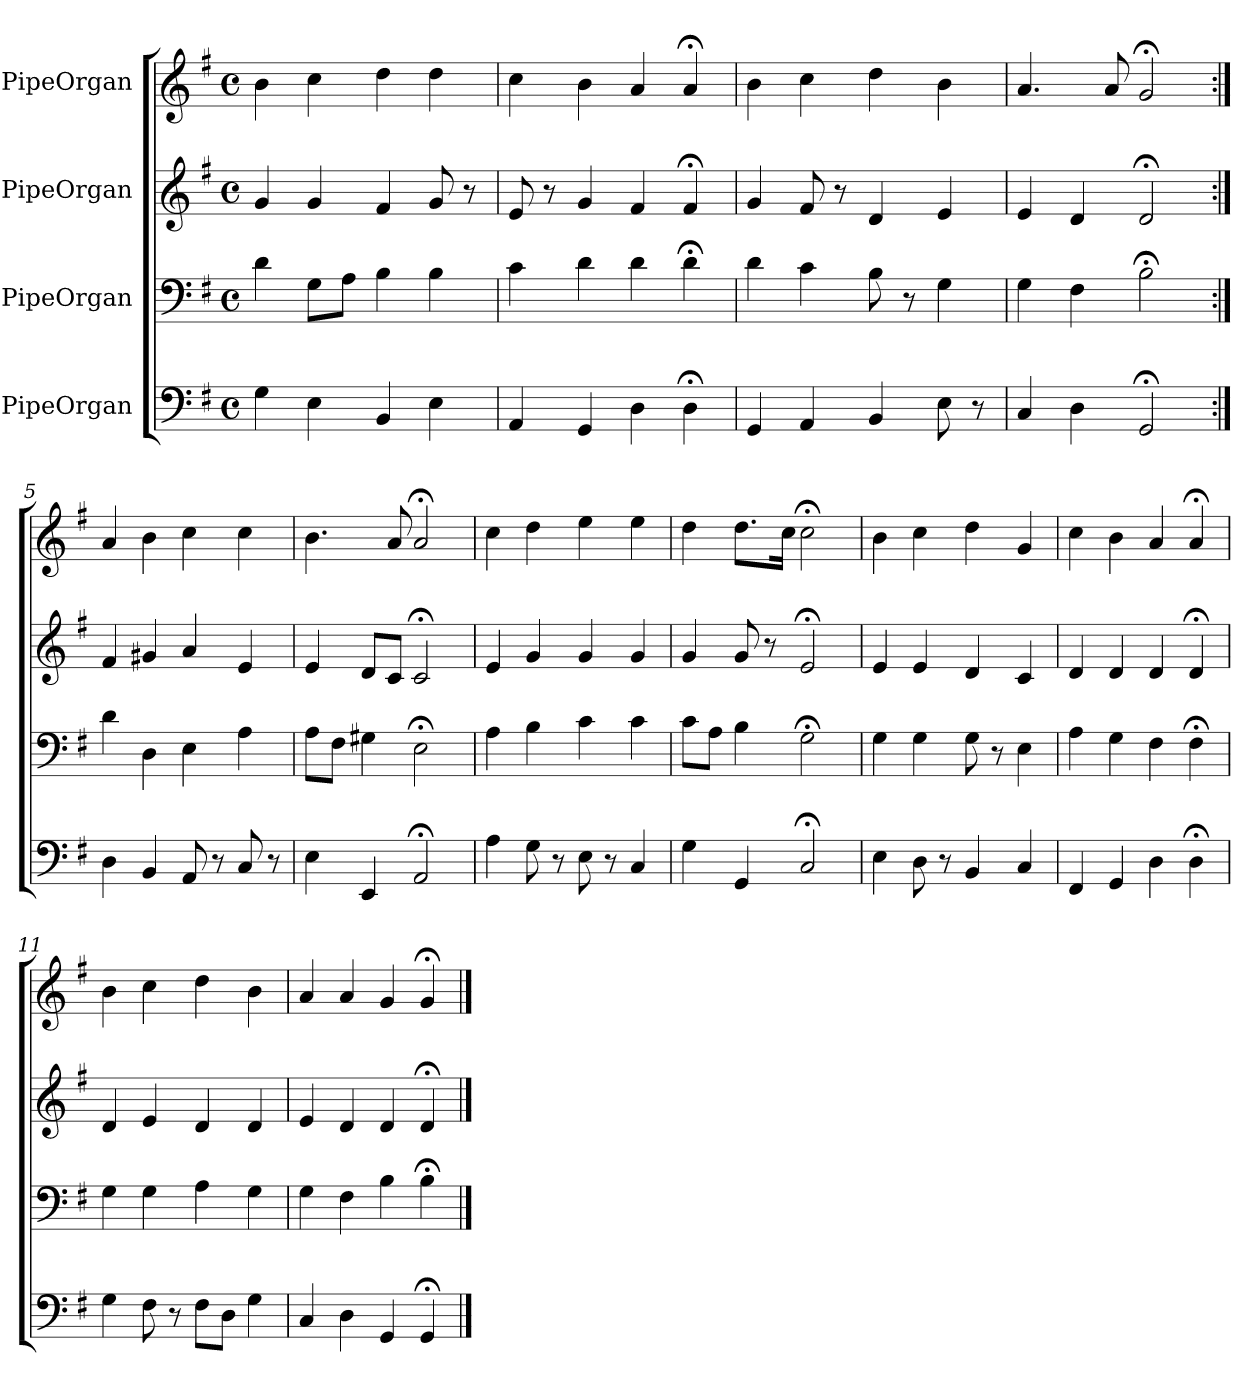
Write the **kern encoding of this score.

**kern	**kern	**kern	**kern
*part4	*part3	*part2	*part1
*staff4	*staff3	*staff2	*staff1
*I"PipeOrgan	*I"PipeOrgan	*I"PipeOrgan	*I"PipeOrgan
*k[f#]	*k[f#]	*k[f#]	*k[f#]
*G:	*G:	*G:	*G:
*M4/4	*M4/4	*M4/4	*M4/4
*met(c)	*met(c)	*met(c)	*met(c)
*MM60	*MM60	*MM60	*MM60
=1	=1	=1	=1
4G	4d	4g	4b
4E	8GL	4g	4cc
.	8AJ	.	.
4BB	4B	4f#	4dd
4E	4B	8g	4dd
.	.	8r	.
=2	=2	=2	=2
4AA	4c	8e	4cc
.	.	8r	.
4GG	4d	4g	4b
4D	4d	4f#	4a
4D;<	4d;<	4f#;<	4a;<
=3	=3	=3	=3
4GG	4d	4g	4b
4AA	4c	8f#	4cc
.	.	8r	.
4BB	8B	4d	4dd
.	8r	.	.
8E	4G	4e	4b
8r	.	.	.
=4	=4	=4	=4
4C	4G	4e	4.a
4D	4F#	4d	.
.	.	.	8a
2GG;<	2B;<	2d;<	2g;<
=5:|!	=5:|!	=5:|!	=5:|!
4D	4d	4f#	4a
4BB	4D	4g#X	4b
8AA	4E	4a	4cc
8r	.	.	.
8C	4A	4e	4cc
8r	.	.	.
=6	=6	=6	=6
4E	8AL	4e	4.b
.	8F#J	.	.
4EE	4G#X	8dL	.
.	.	8cJ	8a
2AA;<	2E;<	2c;<	2a;<
=7	=7	=7	=7
4A	4A	4e	4cc
8G	4B	4g	4dd
8r	.	.	.
8E	4c	4g	4ee
8r	.	.	.
4C	4c	4g	4ee
=8	=8	=8	=8
4G	8cL	4g	4dd
.	8AJ	.	.
4GG	4B	8g	8.ddL
.	.	8r	.
.	.	.	16ccJk
2C;<	2G;<	2e;<	2cc;<
=9	=9	=9	=9
4E	4G	4e	4b
8D	4G	4e	4cc
8r	.	.	.
4BB	8G	4d	4dd
.	8r	.	.
4C	4E	4c	4g
=10	=10	=10	=10
4FF#	4A	4d	4cc
4GG	4G	4d	4b
4D	4F#	4d	4a
4D;<	4F#;<	4d;<	4a;<
=11	=11	=11	=11
4G	4G	4d	4b
8F#	4G	4e	4cc
8r	.	.	.
8F#L	4A	4d	4dd
8DJ	.	.	.
4G	4G	4d	4b
=12	=12	=12	=12
4C	4G	4e	4a
4D	4F#	4d	4a
4GG	4B	4d	4g
4GG;<	4B;<	4d;<	4g;<
==	==	==	==
*-	*-	*-	*-
